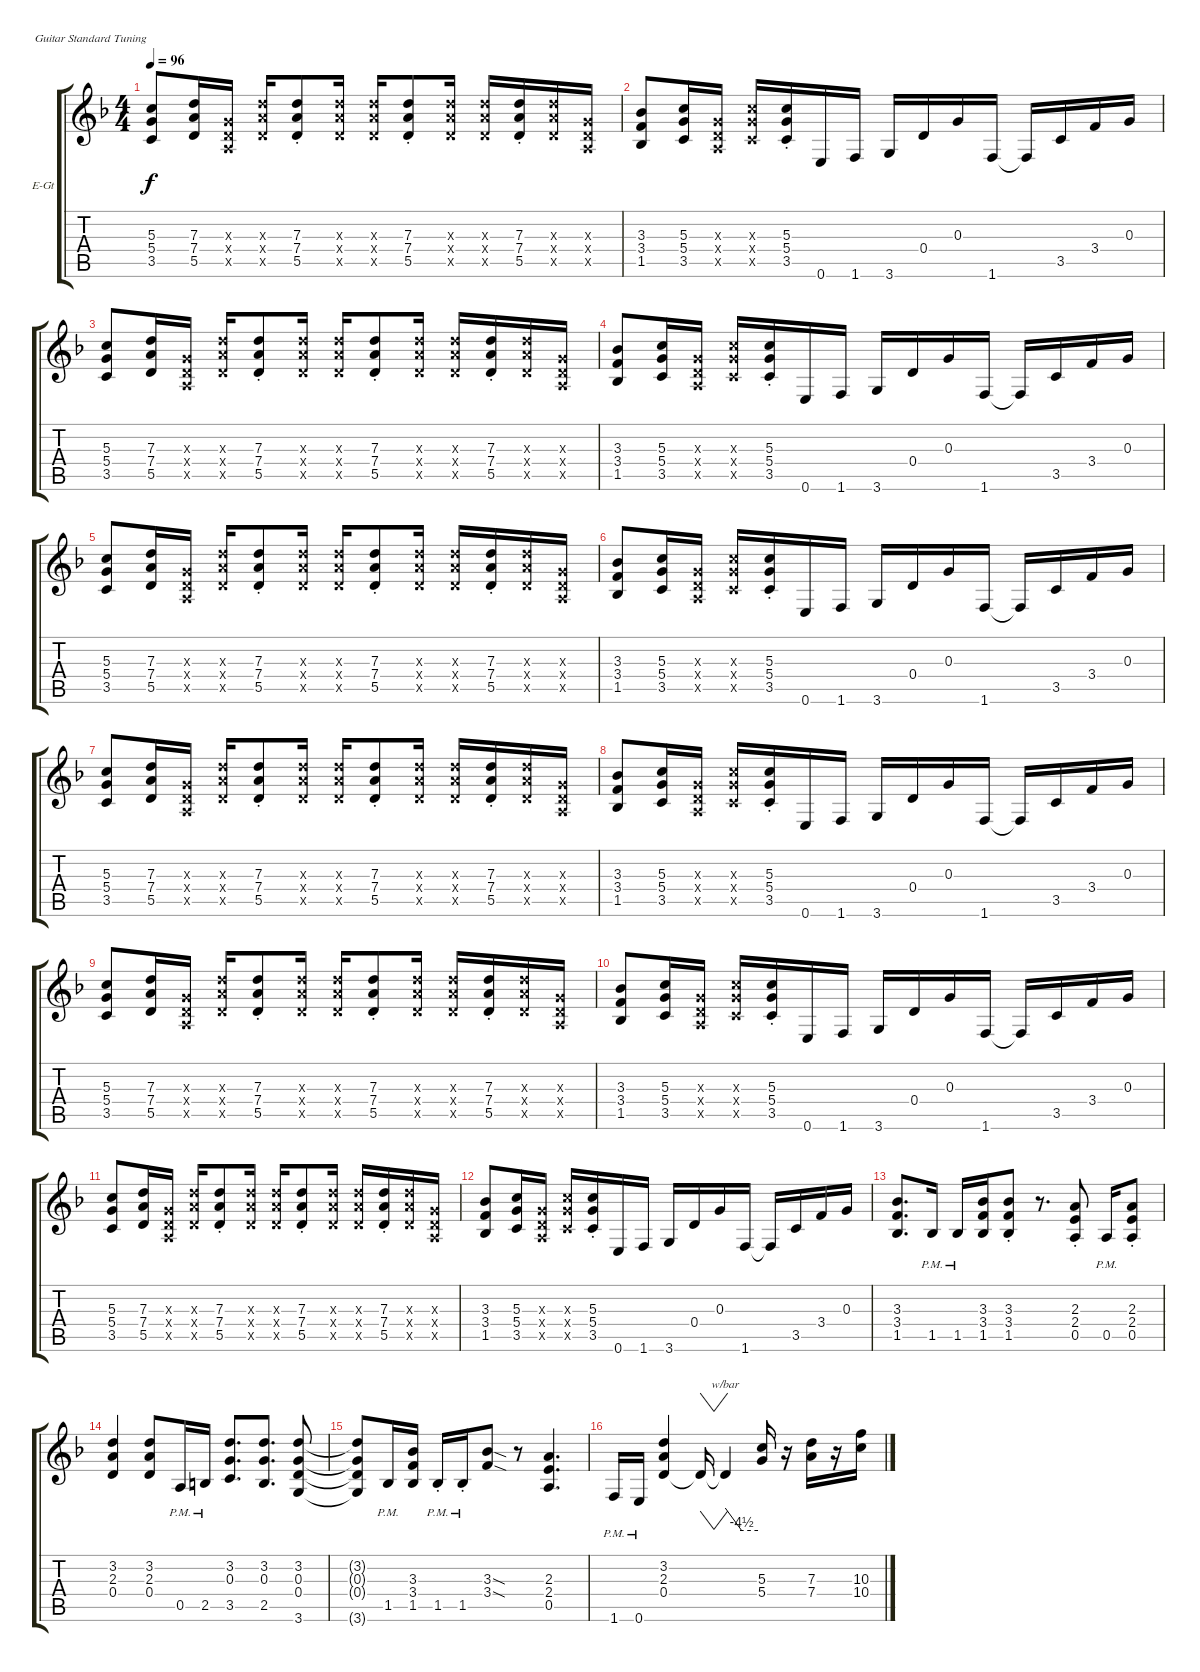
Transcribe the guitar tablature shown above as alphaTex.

\defaultSystemsLayout 4
\bracketExtendMode groupsimilarinstruments
\firstSystemTrackNameOrientation horizontal
\otherSystemsTrackNameOrientation horizontal
\track ("Rhythm Guitar" "E-Gt") {instrument overdrivenguitar}
\staff {score tabs}
\tuning (E4 B3 G3 D3 A2 E2)
\ts (4 4)
\tempo 96
\clef g2
\scale
0.333333
\ks dminor
(3.5 5.4 5.3).8{dy f} (7.3 7.4 5.5).16 (0.3{x} 0.4{x} 0.5{x}).16 (5.5{x} 7.4{x} 7.3{x}).16 (7.3{st} 7.4{st} 5.5{st}).8 (5.5{x} 7.4{x} 7.3{x}).16 (5.5{x} 7.4{x} 7.3{x}).16 (7.3{st} 7.4{st} 5.5{st}).8 (5.5{x} 7.4{x} 7.3{x}).16 (5.5{x} 7.4{x} 7.3{x}).16 (7.3{st} 7.4{st} 5.5{st}).16 (5.5{x} 7.4{x} 7.3{x}).16 (0.5{x} 0.4{x} 0.3{x}).16 |
\scale
0.333333 (1.5 3.4 3.3).8 (5.3 5.4 3.5).16 (0.3{x} 0.4{x} 0.5{x}).16 (3.5{x} 5.4{x} 5.3{x}).16 (5.3{st} 5.4{st} 3.5{st}).16 0.6.16 1.6.16 3.6.16 0.4.16 0.3.16 1.6.16 1.6{t}.16 3.5.16 3.4.16 0.3.16 |
\scale
0.333333 (3.5 5.4 5.3).8 (7.3 7.4 5.5).16 (0.3{x} 0.4{x} 0.5{x}).16 (5.5{x} 7.4{x} 7.3{x}).16 (7.3{st} 7.4{st} 5.5{st}).8 (5.5{x} 7.4{x} 7.3{x}).16 (5.5{x} 7.4{x} 7.3{x}).16 (7.3{st} 7.4{st} 5.5{st}).8 (5.5{x} 7.4{x} 7.3{x}).16 (5.5{x} 7.4{x} 7.3{x}).16 (7.3{st} 7.4{st} 5.5{st}).16 (5.5{x} 7.4{x} 7.3{x}).16 (0.5{x} 0.4{x} 0.3{x}).16 |
\scale
0.333333 (1.5 3.4 3.3).8 (5.3 5.4 3.5).16 (0.3{x} 0.4{x} 0.5{x}).16 (3.5{x} 5.4{x} 5.3{x}).16 (5.3{st} 5.4{st} 3.5{st}).16 0.6.16 1.6.16 3.6.16 0.4.16 0.3.16 1.6.16 1.6{t}.16 3.5.16 3.4.16 0.3.16 |
\scale
0.333333 (3.5 5.4 5.3).8 (7.3 7.4 5.5).16 (0.3{x} 0.4{x} 0.5{x}).16 (5.5{x} 7.4{x} 7.3{x}).16 (7.3{st} 7.4{st} 5.5{st}).8 (5.5{x} 7.4{x} 7.3{x}).16 (5.5{x} 7.4{x} 7.3{x}).16 (7.3{st} 7.4{st} 5.5{st}).8 (5.5{x} 7.4{x} 7.3{x}).16 (5.5{x} 7.4{x} 7.3{x}).16 (7.3{st} 7.4{st} 5.5{st}).16 (5.5{x} 7.4{x} 7.3{x}).16 (0.5{x} 0.4{x} 0.3{x}).16 |
\scale
0.333333 (1.5 3.4 3.3).8 (5.3 5.4 3.5).16 (0.3{x} 0.4{x} 0.5{x}).16 (3.5{x} 5.4{x} 5.3{x}).16 (5.3{st} 5.4{st} 3.5{st}).16 0.6.16 1.6.16 3.6.16 0.4.16 0.3.16 1.6.16 1.6{t}.16 3.5.16 3.4.16 0.3.16 |
\scale
0.333333 (3.5 5.4 5.3).8 (7.3 7.4 5.5).16 (0.3{x} 0.4{x} 0.5{x}).16 (5.5{x} 7.4{x} 7.3{x}).16 (7.3{st} 7.4{st} 5.5{st}).8 (5.5{x} 7.4{x} 7.3{x}).16 (5.5{x} 7.4{x} 7.3{x}).16 (7.3{st} 7.4{st} 5.5{st}).8 (5.5{x} 7.4{x} 7.3{x}).16 (5.5{x} 7.4{x} 7.3{x}).16 (7.3{st} 7.4{st} 5.5{st}).16 (5.5{x} 7.4{x} 7.3{x}).16 (0.5{x} 0.4{x} 0.3{x}).16 |
\scale
0.333333 (1.5 3.4 3.3).8 (5.3 5.4 3.5).16 (0.3{x} 0.4{x} 0.5{x}).16 (3.5{x} 5.4{x} 5.3{x}).16 (5.3{st} 5.4{st} 3.5{st}).16 0.6.16 1.6.16 3.6.16 0.4.16 0.3.16 1.6.16 1.6{t}.16 3.5.16 3.4.16 0.3.16 |
\scale
0.333333 (3.5 5.4 5.3).8 (7.3 7.4 5.5).16 (0.3{x} 0.4{x} 0.5{x}).16 (5.5{x} 7.4{x} 7.3{x}).16 (7.3{st} 7.4{st} 5.5{st}).8 (5.5{x} 7.4{x} 7.3{x}).16 (5.5{x} 7.4{x} 7.3{x}).16 (7.3{st} 7.4{st} 5.5{st}).8 (5.5{x} 7.4{x} 7.3{x}).16 (5.5{x} 7.4{x} 7.3{x}).16 (7.3{st} 7.4{st} 5.5{st}).16 (5.5{x} 7.4{x} 7.3{x}).16 (0.5{x} 0.4{x} 0.3{x}).16 |
\scale
0.333333 (1.5 3.4 3.3).8 (5.3 5.4 3.5).16 (0.3{x} 0.4{x} 0.5{x}).16 (3.5{x} 5.4{x} 5.3{x}).16 (5.3{st} 5.4{st} 3.5{st}).16 0.6.16 1.6.16 3.6.16 0.4.16 0.3.16 1.6.16 1.6{t}.16 3.5.16 3.4.16 0.3.16 |
\scale
0.333333 (3.5 5.4 5.3).8 (7.3 7.4 5.5).16 (0.3{x} 0.4{x} 0.5{x}).16 (5.5{x} 7.4{x} 7.3{x}).16 (7.3{st} 7.4{st} 5.5{st}).8 (5.5{x} 7.4{x} 7.3{x}).16 (5.5{x} 7.4{x} 7.3{x}).16 (7.3{st} 7.4{st} 5.5{st}).8 (5.5{x} 7.4{x} 7.3{x}).16 (5.5{x} 7.4{x} 7.3{x}).16 (7.3{st} 7.4{st} 5.5{st}).16 (5.5{x} 7.4{x} 7.3{x}).16 (0.5{x} 0.4{x} 0.3{x}).16 |
\scale
0.333333 (1.5 3.4 3.3).8 (5.3 5.4 3.5).16 (0.3{x} 0.4{x} 0.5{x}).16 (3.5{x} 5.4{x} 5.3{x}).16 (5.3{st} 5.4{st} 3.5{st}).16 0.6.16 1.6.16 3.6.16 0.4.16 0.3.16 1.6.16 1.6{t}.16 3.5.16 3.4.16 0.3.16 |
\scale
0.333333 (3.3 3.4 1.5).8{d} 1.5{pm}.16 1.5{pm}.16 (3.3 3.4 1.5).16 (3.3{st} 3.4{st} 1.5{st}).8 r.8{d} (2.3{st} 2.4{st} 0.5{st}).8 0.5{pm}.16 (2.3{st} 2.4{st} 0.5{st}).8 |
\scale
0.333333 (3.2 2.3 0.4).4 (3.2 2.3 0.4).8 0.5{pm}.16 2.5{pm}.16 (3.2 0.3 3.5).8{d} (3.2 0.3 2.5).8{d} (3.2 0.3 0.4 3.6).8 |
\scale
0.333333 (3.2{t} 0.3{t} 0.4{t} 3.6{t}).8 1.5{pm}.16 (3.3 3.4 1.5).16 1.5{pm st}.16 1.5{pm st}.16 (3.3{sod} 3.4{sod}).8 r.8 (2.3 2.4 0.5).4{d} |
\scale
0.333333 1.6{pm}.16 0.6{pm}.16 (3.2 2.3 0.4).4 0.4{t}.16{vw} 0.4{t}.4{tbe (custom default 0 0 30 -18 60 -18)} (5.3 5.4).16 r.16 (7.3 7.4).16 r.16 (10.3 10.4).16
